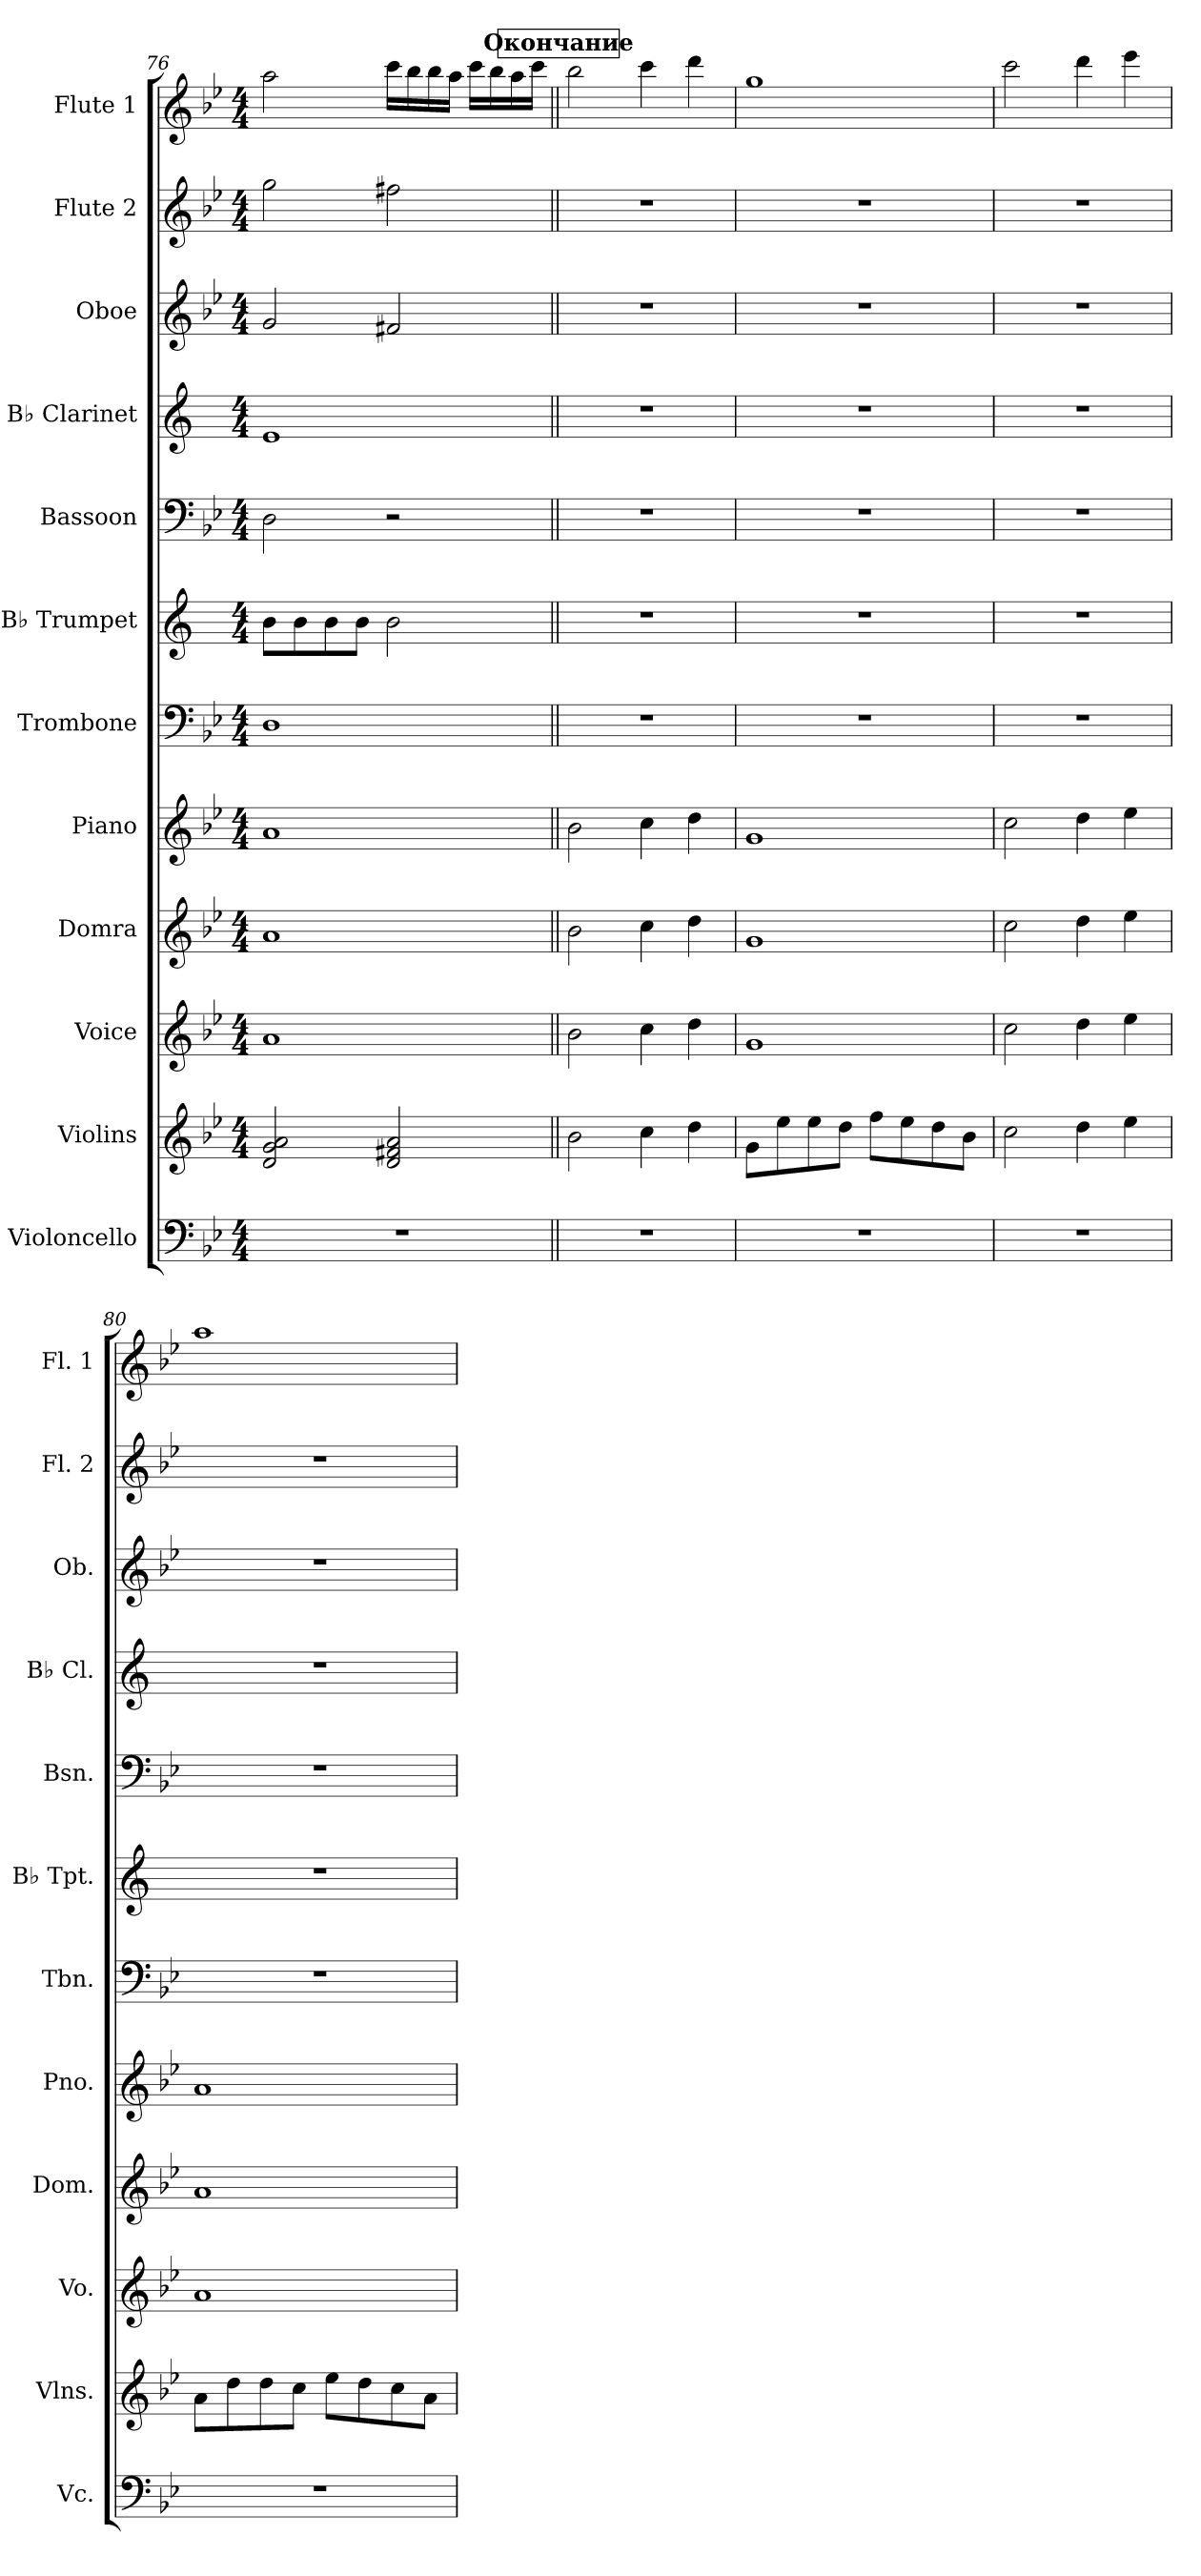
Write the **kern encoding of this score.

**kern	**kern	**kern	**kern	**kern	**kern	**kern	**kern	**kern	**kern	**kern	**kern
*part12	*part11	*part10	*part9	*part8	*part7	*part6	*part5	*part4	*part3	*part2	*part1
*staff12	*staff11	*staff10	*staff9	*staff8	*staff7	*staff6	*staff5	*staff4	*staff3	*staff2	*staff1
*I"Violoncello	*I"Violins	*I"Voice	*I"Domra	*I"Piano	*I"Trombone	*I"B♭ Trumpet	*I"Bassoon	*I"B♭ Clarinet	*I"Oboe	*I"Flute 2	*I"Flute 1
*I'Vc.	*I'Vlns.	*I'Vo.	*I'Dom.	*I'Pno.	*I'Tbn.	*I'B♭ Tpt.	*I'Bsn.	*I'B♭ Cl.	*I'Ob.	*I'Fl. 2	*I'Fl. 1
*clefF4	*clefG2	*clefG2	*clefG2	*clefG2	*clefF4	*clefG2	*clefF4	*clefG2	*clefG2	*clefG2	*clefG2
*	*	*	*	*	*	*ITrd1c2	*	*ITrd1c2	*	*	*
*k[b-e-]	*k[b-e-]	*k[b-e-]	*k[b-e-]	*k[b-e-]	*k[b-e-]	*k[b-e-]	*k[b-e-]	*k[b-e-]	*k[b-e-]	*k[b-e-]	*k[b-e-]
*M4/4	*M4/4	*M4/4	*M4/4	*M4/4	*M4/4	*M4/4	*M4/4	*M4/4	*M4/4	*M4/4	*M4/4
=76	=76	=76	=76	=76	=76	=76	=76	=76	=76	=76	=76
1r	2d/ 2g/ 2a/	1a	1a	1a	1D	8a\L	2D\	1d	2g/	2gg\	2aa\
.	.	.	.	.	.	8a\	.	.	.	.	.
.	.	.	.	.	.	8a\	.	.	.	.	.
.	.	.	.	.	.	8a\J	.	.	.	.	.
.	2d/ 2f#X/ 2a/	.	.	.	.	2a\	2r	.	2f#X/	2ff#X\	16ccc\LL
.	.	.	.	.	.	.	.	.	.	.	16bb-\
.	.	.	.	.	.	.	.	.	.	.	16bb-\
.	.	.	.	.	.	.	.	.	.	.	16aa\JJ
.	.	.	.	.	.	.	.	.	.	.	16ccc\LL
.	.	.	.	.	.	.	.	.	.	.	16bb-\
.	.	.	.	.	.	.	.	.	.	.	16aa\
.	.	.	.	.	.	.	.	.	.	.	16ccc\JJ
!!LO:PB:g=z
!!LO:REH:place=s1:a:B:fs=14:t=Oкончание
=77||	=77||	=77||	=77||	=77||	=77||	=77||	=77||	=77||	=77||	=77||	=77||
1r	2b-\	2b-\	2b-\	2b-\	1r	1r	1r	1r	1r	1r	2bb-\
.	4cc\	4cc\	4cc\	4cc\	.	.	.	.	.	.	4ccc\
.	4dd\	4dd\	4dd\	4dd\	.	.	.	.	.	.	4ddd\
=78	=78	=78	=78	=78	=78	=78	=78	=78	=78	=78	=78
1r	8g\L	1g	1g	1g	1r	1r	1r	1r	1r	1r	1gg
.	8ee-\	.	.	.	.	.	.	.	.	.	.
.	8ee-\	.	.	.	.	.	.	.	.	.	.
.	8dd\J	.	.	.	.	.	.	.	.	.	.
.	8ff\L	.	.	.	.	.	.	.	.	.	.
.	8ee-\	.	.	.	.	.	.	.	.	.	.
.	8dd\	.	.	.	.	.	.	.	.	.	.
.	8b-\J	.	.	.	.	.	.	.	.	.	.
=79	=79	=79	=79	=79	=79	=79	=79	=79	=79	=79	=79
1r	2cc\	2cc\	2cc\	2cc\	1r	1r	1r	1r	1r	1r	2ccc\
.	4dd\	4dd\	4dd\	4dd\	.	.	.	.	.	.	4ddd\
.	4ee-\	4ee-\	4ee-\	4ee-\	.	.	.	.	.	.	4eee-\
=80	=80	=80	=80	=80	=80	=80	=80	=80	=80	=80	=80
1r	8a\L	1a	1a	1a	1r	1r	1r	1r	1r	1r	1aa
.	8dd\	.	.	.	.	.	.	.	.	.	.
.	8dd\	.	.	.	.	.	.	.	.	.	.
.	8cc\J	.	.	.	.	.	.	.	.	.	.
.	8ee-\L	.	.	.	.	.	.	.	.	.	.
.	8dd\	.	.	.	.	.	.	.	.	.	.
.	8cc\	.	.	.	.	.	.	.	.	.	.
.	8a\J	.	.	.	.	.	.	.	.	.	.
=	=	=	=	=	=	=	=	=	=	=	=
*-	*-	*-	*-	*-	*-	*-	*-	*-	*-	*-	*-
